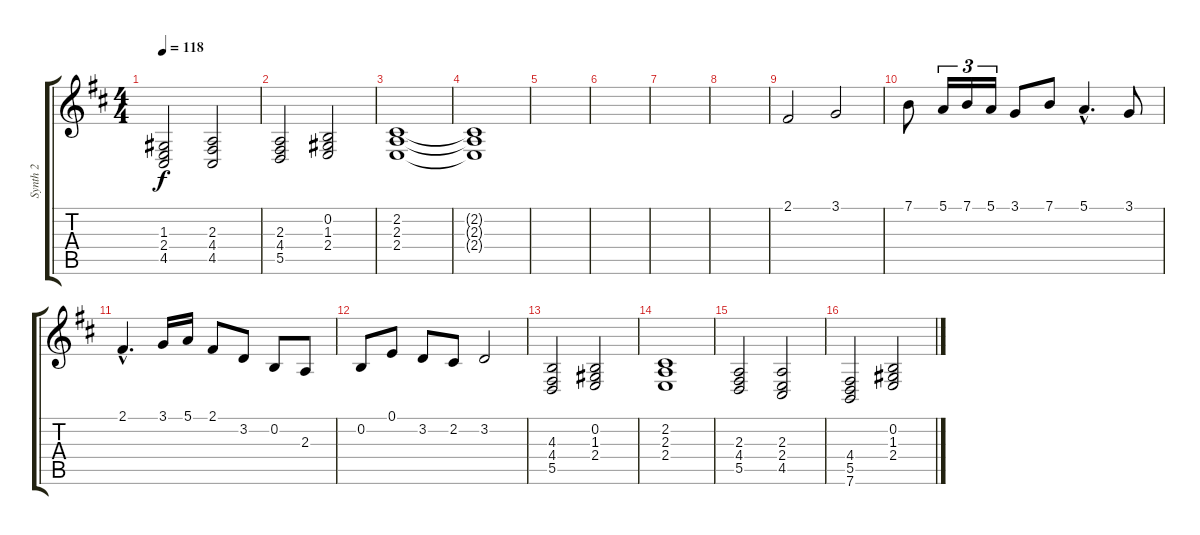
\track ("Synth 2" "Synth 2") {instrument stringensemble1}
\staff {score tabs}
\tuning (E4 B3 G3 D3 A2 E2) {hide}
\ts (4 4)
\tempo 118
\clef g2
\ks d
(1.3 2.4 4.5).2{dy f} (2.3 4.4 4.5).2 |
(2.3 4.4 5.5).2 (0.2 1.3 2.4).2 |
(2.2 2.3 2.4).1 |
(2.2{t} 2.3{t} 2.4{t}).1 |
|
|
|
|
2.1.2 3.1.2 |
7.1.8 5.1.16{tu (3 2)} 7.1.16{tu (3 2)} 5.1.16{tu (3 2)} 3.1.8 7.1.8 5.1{hac}.4{d} 3.1.8 |
2.1{hac}.4{d} 3.1.16 5.1.16 2.1.8 3.2.8 0.2.8 2.3.8 |
0.2.8 0.1.8 3.2.8 2.2.8 3.2.2 |
(4.3 4.4 5.5).2 (0.2 1.3 2.4).2 |
(2.2 2.3 2.4).1 |
(2.3 4.4 5.5).2 (2.3 2.4 4.5).2 |
(4.4 5.5 7.6).2 (0.2 1.3 2.4).2
